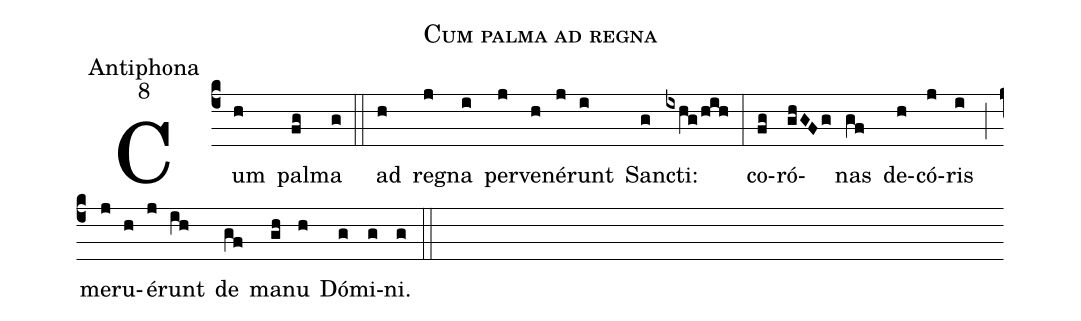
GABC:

name:Cum palma ad regna;
office-part:Antiphona;
mode:8;
%%
(c4) Cum(h) pal(fg)ma(g) (::) ad(h) re(j)gna(i) per(j)ve(h)né(j)runt(i) San(g)cti:(ixhg/hih) (:) co(fg)ró(ghGFg)nas(gf) de(h)có(j)ris(i) (;) me(j)ru(h)é(j)runt(ih) de(gf) ma(gh)nu(h) Dó(g)mi(g)ni.(g) (::)
